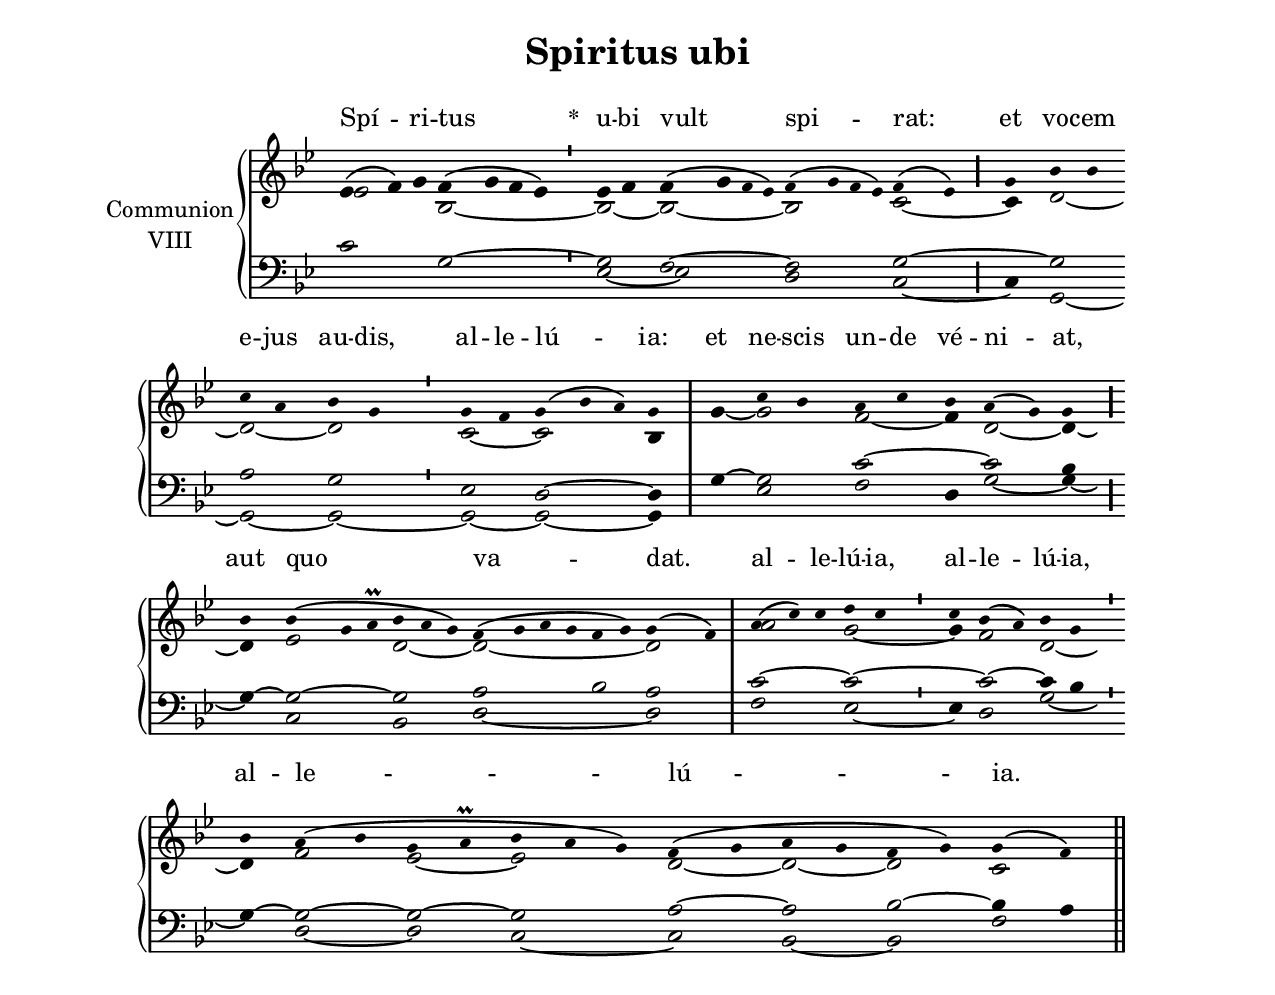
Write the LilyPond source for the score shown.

\version "2.18"
\include "gregorian.ly"
\include "noh2.ily"


%Page reference: page ii.104
%(volume.page)

global = {
 \key f \mixolydian
 \cadenzaOn 
}

\header {
  title = \markup \center-column {"Spiritus ubi" \vspace #1 }
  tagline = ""
  composer = ""
}

\paper {
 #(include-special-characters)
  oddHeaderMarkup = \markup \fill-line {
    \line {}
    \center-column {
      \on-the-fly #first-page     " "
      \on-the-fly #not-first-page "Spiritus ubi"
    }
    \line { \on-the-fly #print-page-number-check-first \fromproperty #'page:page-number-string }
  }
  evenHeaderMarkup = \markup \fill-line {
    \line { \on-the-fly #print-page-number-check-first \fromproperty #'page:page-number-string }
    \center-column { "Spiritus ubi" }
    \line {}
  }
}

chantText = \lyricmode {
Spí -- ri -- tus 
\set stanza = " * " u -- bi vult spi -- rat: 
et vo -- cem e -- jus au -- dis, al -- le -- lú -- ia: 
et ne -- scis un -- de vé -- ni -- at, 
aut quo va -- dat. 
al -- le -- lú -- ia, al -- le -- lú -- ia, al -- le -- lú -- ia. }

chantMusic = {
\tieDown   ees'4 ( f'4) g'4 f'4 ( g'4 f'4 ees'4) \divisioMinima
 ees'4 f'4 f'4 ( g'4 \tiny f' ees' 4) f'4 ( g'4 f'4 ees'4) f'4 ( ees'4) \divisioMaior
 g'4 bes'4 bes'4 \forceBreak
 c''4 a'4 bes'4 g'4 \divisioMinima
 g'4 f'4 g'4 ( bes'4 a'4) g'4 \divisioMaxima
 g'4 c''4 bes'4 a'4 c''4 bes'4 a'4 ( g'4) g'4 \divisioMaior \forceBreak

 bes'4 bes'4 ( g'4 a'\prall bes'4 a'4 g'4) f'4 ( g'4 a'4 g'4 f'4 g'4) g'4 ( f'4) \divisioMaxima
 a'4 ( c''4) c''4 d''4 c''4 \divisioMinima
 c''4 bes'4 ( a'4) bes'4 g'4 \divisioMinima \forceBreak

 bes'4 a'4 ( bes'4 g'4 a'\prall bes'4 a'4 g'4) f'4 ( g'4 a'4 g'4 f'4 g'4) g'4 ( f'4) \finalis

}

altoMusic = {
ees'2*3/2 bes2*4/2 ~ \divisioMinima
bes2 ~ bes2*4/2 ~ bes2*4/2 c'2 ~ \divisioMaior
c'4 d'2 ~ d'2 ~ d'2 \divisioMinima
c'2 ~ c'2*3/2 bes4 \divisioMaxima
g'4 ~ g'2 f'2 ~ f'4 d'2 ~ d'4 ~ \divisioMaior
d'4 ees'2*3/2 d'2*3/2 ~ d'2*6/2 ~ d'2 \divisioMaxima
a'2*3/2 g'2 ~ \divisioMinima
g'4 f'2 d'2 ~ \divisioMinima
d'4 f'2 ees'2 ~ ees'2*3/2 d'2 ~ d'2 ~ d'2 c'2 \finalis
}

tenorMusic = {
c'2*3/2 g2*4/2 ~ \divisioMinima
g2 f2*4/2 ~ f2*4/2 g2*3/2 ~ g2 a2 g2 \divisioMinima
ees2 d2*3/2 ~ d4 \divisioMaxima
g4 ~ g2 c'2*3/2 ~ c'2 bes4 \divisioMaior
g4 ~ g2*3/2 ~ g2*3/2 a2*4/2 bes2 a2 \divisioMaxima
c'2*3/2 ~ c'2*3/2 ~ c'2 ~ c'4 bes4 \divisioMinima
g4 ~ g2 ~ g2 ~ g2*3/2 a2 ~ a2 bes2 ~ bes4 a4 \finalis
}

bassMusic = {
r2*7/2 \divisioMinima
ees2 ~ ees2*4/2 d2*4/2 c2 ~ \divisioMaior
c4 g,2 ~ g,2 ~ g,2 ~ \divisioMinima
g,2 ~ g,2*3/2 ~ g,4 \divisioMaxima
r4 ees2 f2 d4 g2 ~ g4 ~ \divisioMaior
g4 c2*3/2 bes,2*3/2 d2*6/2 ~ d2 \divisioMaxima
f2*3/2 ees2 ~ \divisioMinima
ees4 d2 g2 ~ \divisioMinima
g4 d2 ~ d2 c2*3/2 ~ c2 bes,2 ~ bes,2 f2 \finalis
}

voiceLines = {
\voiceLineStyle


}

\score{
  <<
    \new GrandStaff <<
      \set GrandStaff.autoBeaming = ##f
      \set GrandStaff.instrumentName = \markup \center-column {
        "Communion"
        "VIII"
      }
      \new Staff = up <<
        \new Voice = "chant" {
          \voiceOne \global \chantMusic
        }
        \new Voice {
          \voiceTwo \global \altoMusic
        }
      >>

      \new Staff = down <<
        \clef bass
        \new Voice {
          \voiceOne \global \tenorMusic
        }
        \new Voice {
          \voiceTwo \global \bassMusic
        }
	\new Voice {
        \voiceThree \global \voiceLines
        }
      >>
    >>
    \new Lyrics \lyricsto chant {
      \chantText
    }
  >>
  \layout{
  }
  \midi{
    \tempo 4 = 125
  }
}
